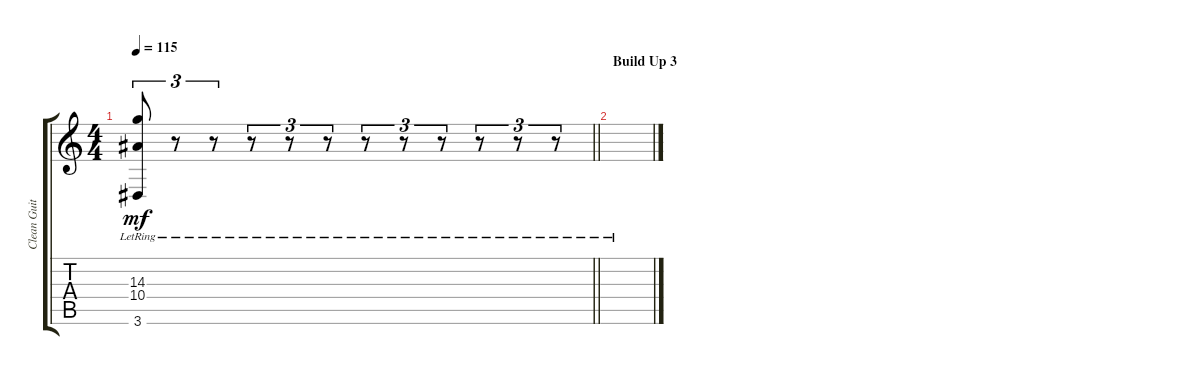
\track ("Clean Guitar" "Clean Guit") {instrument electricguitarjazz}
\staff {score tabs}
\tuning (D4 A3 F3 C3 G2 C2) {hide}
\ts (4 4)
\tempo 115
\clef g2
\barLineRight lightlight
\ks c
(14.3 10.4 3.6{lr}).8{tu (3 2) dy mf} r.8{tu (3 2)} r.8{tu (3 2)} r.8{tu (3 2)} r.8{tu (3 2)} r.8{tu (3 2)} r.8{tu (3 2)} r.8{tu (3 2)} r.8{tu (3 2)} r.8{tu (3 2)} r.8{tu (3 2)} r.8{tu (3 2)} |
\section ("" "Build Up 3")
